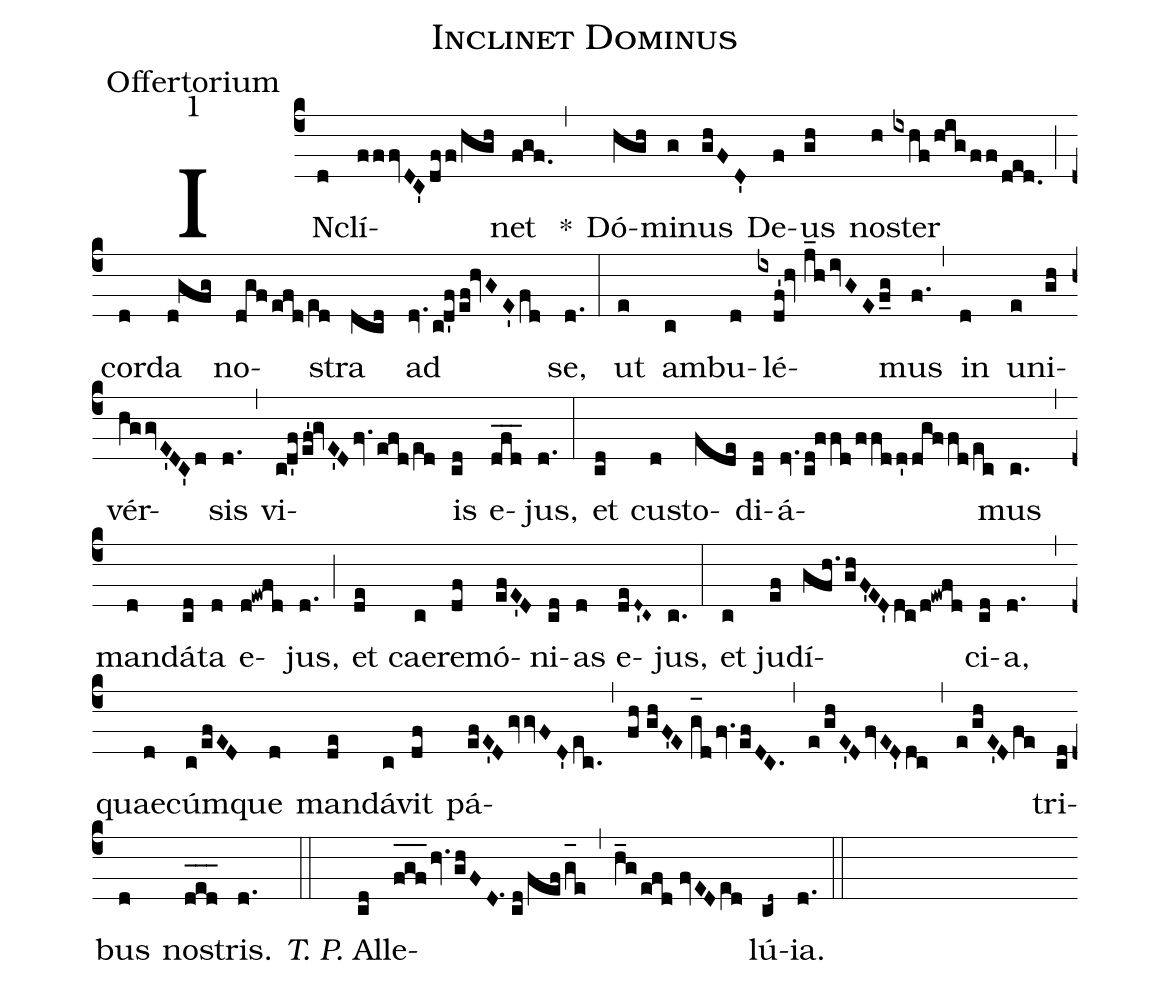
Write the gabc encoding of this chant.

name:Inclinet Dominus;
office-part:Offertorium;
mode:1;
%%
(c4) IN(d)clí(fffvDC'dff/hgh)net(fgf.) <clear>*(,) Dó(hgh)mi(g)nus(ghFD') De(f)us(gh) no(h)ster(ixhf/!hig/!ff/ded.) (;) cor(d)da(d!gfg) no(dgfefd/e[ll:1]d)stra(dcd) ad(dv.cd'f/ef!hvGE'fd) se,(d.) (:) ut(e) am(c)bu(d)lé(ixdf'!hv//j_hivGEf_g)mus(f.) (,) in(d) u(e)ni(gh)vér(hggvE'DC'd)sis(d.) (,) vi(cd'f/ef'!gvE'Dfv.efd/e[ll:1]d)is(cd) e(dfd___)jus,(d.) (:) et(cd) cu(d)sto(fde)di(cd)á(dv.cd!ffd/ffdd'dgffd/ec)mus(c.) (,) man(d)dá(cd)ta(d) e(d!ewfd)jus,(d.) (;) et(de) cae(c)re(df)mó(efE'D)ni(cd)as(d) e(deD~'C~)jus,(c.) (:) et(c) ju(ef)dí(gfh./ghF'ED'dc/d!ewfd)ci(cd)a,(d.) (,) quae(d)cúm(c/efED)que(d) man(de)dá(c)vit(df) pá(efE'DgvvFD'ec.)(,)(fh//ghF'E//g_[oh:h]dfv.efDC.)(,)(e/ghE'DfvED'dc)(,)(e/ghE'Dfe)tri(cd)bus(d) no(d_[oh:h]e_[oh:h]d_[oh:h])stris.(d.) (::) <i>T. P.</i> Al(cd)le(f_[oh:h]g_[oh:h]f_[oh:h]hv.ghFD.1//cd/fefg_[oh:h]e)(,)(h_gefd//fvEDe[ll:1]d)lú(cd~){ia}.(d.) (::)
